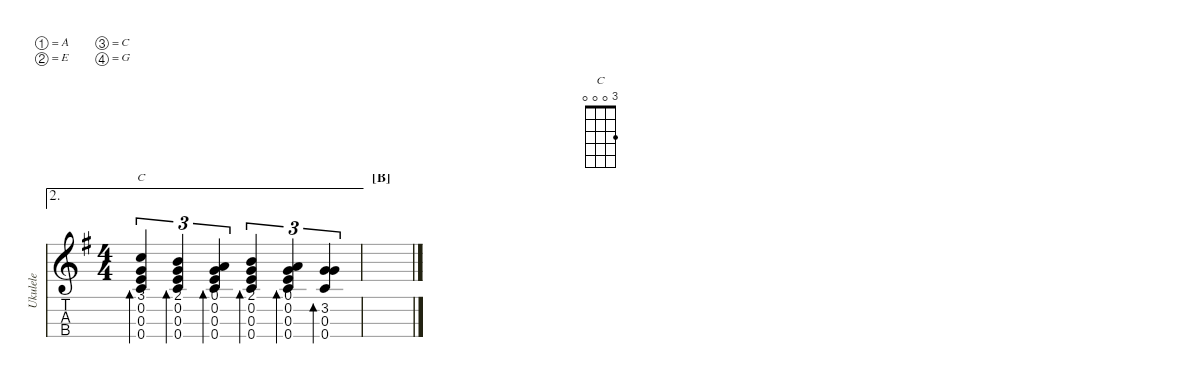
\defaultSystemsLayout 4
\hideDynamics
\bracketExtendMode nobrackets
\otherSystemsTrackNameOrientation horizontal
\defaultBarNumberDisplay Hide
\track ("Ukulele" "Ukulele") {defaultSystemsLayout 4 instrument acousticguitarnylon}
\staff {score tabs}
\tuning (A4 E4 C4 G4)
\displaytranspose 0
\chord ("C" 3 0 0 0)
\ae 2
\ts (4 4)
\tempo (120 hide)
\clef g2
\ks g
(0.3{acc forcenatural} 0.2{acc forcenatural} 0.4{acc forcenatural} 3.1{acc forcenatural}).4{tu (3 2) bd 59 ch "C" dy mf beam Up} (0.3{acc forcenatural} 0.2{acc forcenatural} 0.4{acc forcenatural} 2.1{acc forcenatural}).4{tu (3 2) bd 59 beam Up} (0.3{acc forcenatural} 0.2{acc forcenatural} 0.4{acc forcenatural} 0.1{acc forcenatural}).4{tu (3 2) bd 59 beam Up} (0.3{acc forcenatural} 0.2{acc forcenatural} 0.4{acc forcenatural} 2.1{acc forcenatural}).4{tu (3 2) bd 59 beam Up} (0.3{acc forcenatural} 0.2{acc forcenatural} 0.4{acc forcenatural} 0.1{acc forcenatural}).4{tu (3 2) bd 59 beam Up} (0.3{acc forcenatural} 3.2{acc forcenatural} 0.4{acc forcenatural}).4{tu (3 2) bd 59 beam Up} |
\section ("B" "")
